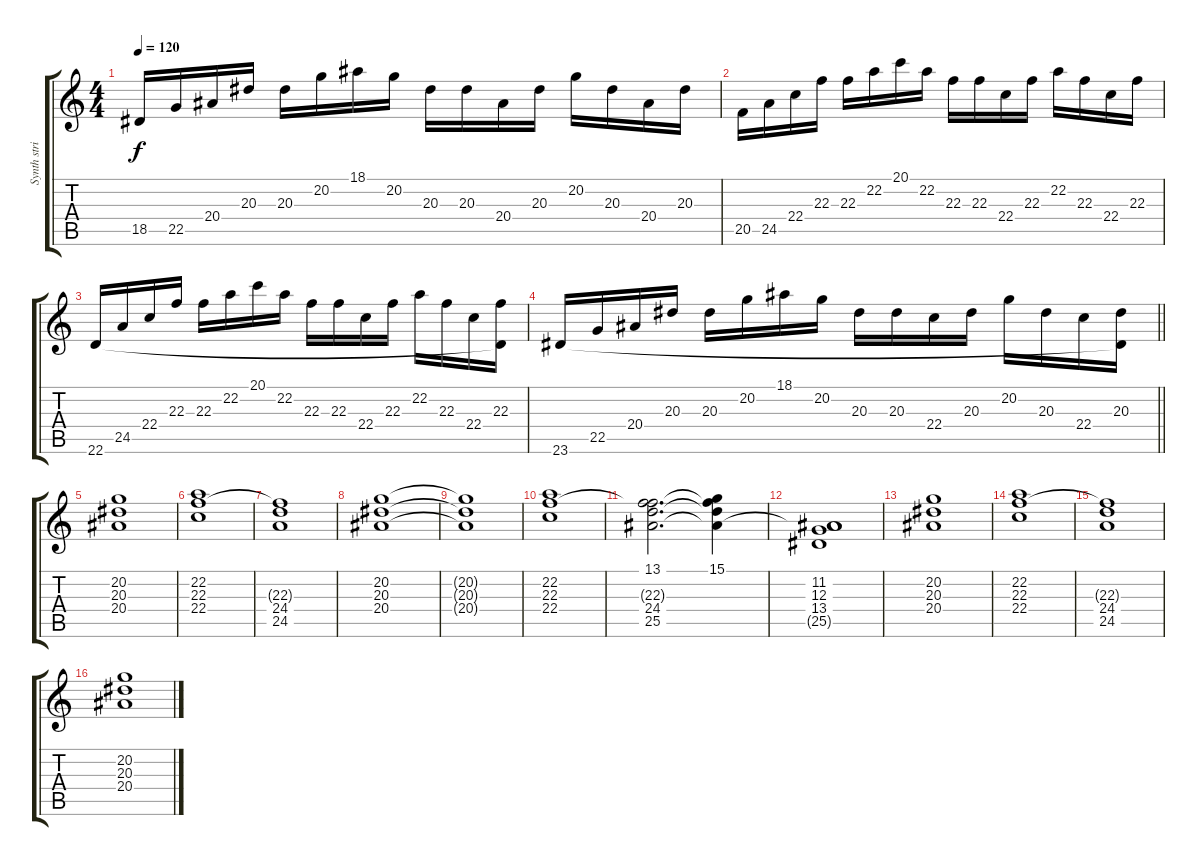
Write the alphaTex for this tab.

\track ("Synth strings 1" "Synth stri") {instrument stringensemble1}
\staff {score tabs}
\tuning (E4 B3 G3 D3 A2 E2) {hide}
\ts (4 4)
\tempo 120
\clef g2
\ks c
18.5.16{dy f} 22.5.16 20.4.16 20.3.16 20.3.16 20.2.16 18.1.16 20.2.16 20.3.16 20.3.16 20.4.16 20.3.16 20.2.16 20.3.16 20.4.16 20.3.16 |
20.5.16 24.5.16 22.4.16 22.3.16 22.3.16 22.2.16 20.1.16 22.2.16 22.3.16 22.3.16 22.4.16 22.3.16 22.2.16 22.3.16 22.4.16 22.3.16 |
22.6.16 24.5.16 22.4.16 22.3.16 22.3.16 22.2.16 20.1.16 22.2.16 22.3.16 22.3.16 22.4.16 22.3.16 22.2.16 22.3.16 22.4.16 (22.3 22.6{t}).16 |
\barLineRight lightlight
23.6.16 22.5.16 20.4.16 20.3.16 20.3.16 20.2.16 18.1.16 20.2.16 20.3.16 20.3.16 22.4.16 20.3.16 20.2.16 20.3.16 22.4.16 (20.3 23.6{t}).16 |
(20.2 20.3 20.4).1 |
(22.2 22.3 22.4).1 |
(22.3{t} 24.4 24.5).1 |
(20.2 20.3 20.4).1 |
(20.2{t} 20.3{t} 20.4{t}).1 |
(22.2 22.3 22.4).1 |
(13.1 22.3{t} 24.4 25.5).2{d} (15.1 22.3{t} 24.4{t} 25.5{t}).4 |
(11.2 12.3 13.4 25.5{t}).1 |
(20.2 20.3 20.4).1 |
(22.2 22.3 22.4).1 |
(22.3{t} 24.4 24.5).1 |
(20.2 20.3 20.4).1
